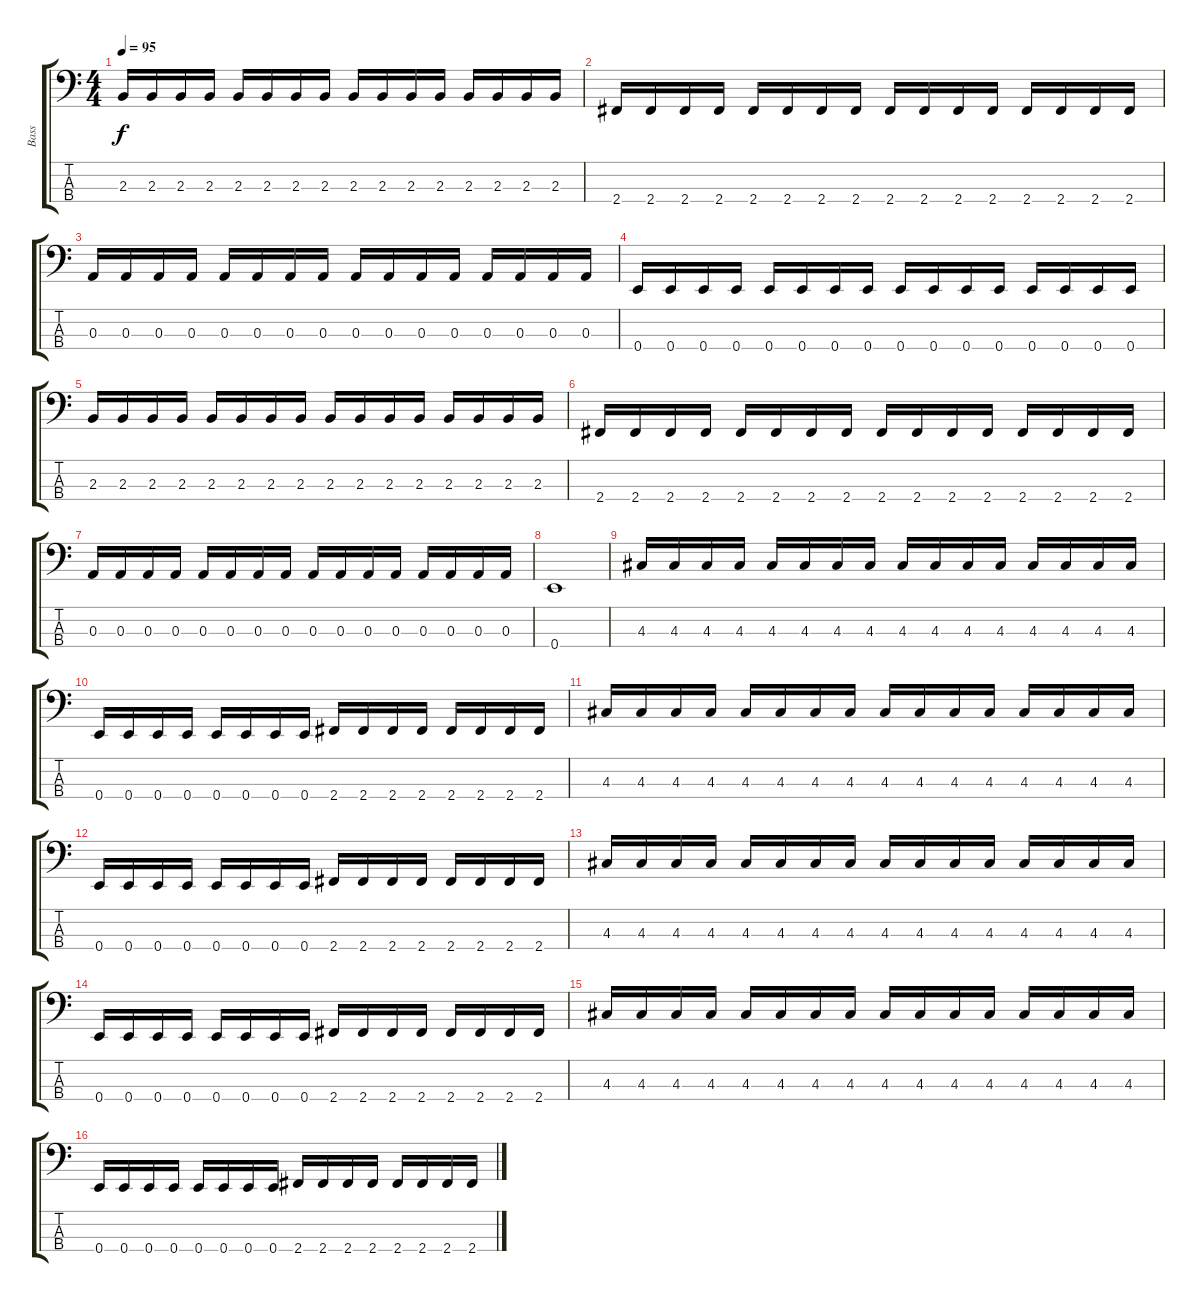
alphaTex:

\track ("Bass" "Bass") {instrument electricbasspick}
\staff {score tabs}
\tuning (G2 D2 A1 E1) {hide}
\ts (4 4)
\tempo 95
\clef f4
\ks c
2.3.16{dy f instrument electricbasspick} 2.3.16 2.3.16 2.3.16 2.3.16 2.3.16 2.3.16 2.3.16 2.3.16 2.3.16 2.3.16 2.3.16 2.3.16 2.3.16 2.3.16 2.3.16 |
2.4.16 2.4.16 2.4.16 2.4.16 2.4.16 2.4.16 2.4.16 2.4.16 2.4.16 2.4.16 2.4.16 2.4.16 2.4.16 2.4.16 2.4.16 2.4.16 |
0.3.16 0.3.16 0.3.16 0.3.16 0.3.16 0.3.16 0.3.16 0.3.16 0.3.16 0.3.16 0.3.16 0.3.16 0.3.16 0.3.16 0.3.16 0.3.16 |
0.4.16 0.4.16 0.4.16 0.4.16 0.4.16 0.4.16 0.4.16 0.4.16 0.4.16 0.4.16 0.4.16 0.4.16 0.4.16 0.4.16 0.4.16 0.4.16 |
2.3.16 2.3.16 2.3.16 2.3.16 2.3.16 2.3.16 2.3.16 2.3.16 2.3.16 2.3.16 2.3.16 2.3.16 2.3.16 2.3.16 2.3.16 2.3.16 |
2.4.16 2.4.16 2.4.16 2.4.16 2.4.16 2.4.16 2.4.16 2.4.16 2.4.16 2.4.16 2.4.16 2.4.16 2.4.16 2.4.16 2.4.16 2.4.16 |
0.3.16 0.3.16 0.3.16 0.3.16 0.3.16 0.3.16 0.3.16 0.3.16 0.3.16 0.3.16 0.3.16 0.3.16 0.3.16 0.3.16 0.3.16 0.3.16 |
0.4.1 |
4.3.16 4.3.16 4.3.16 4.3.16 4.3.16 4.3.16 4.3.16 4.3.16 4.3.16 4.3.16 4.3.16 4.3.16 4.3.16 4.3.16 4.3.16 4.3.16 |
0.4.16 0.4.16 0.4.16 0.4.16 0.4.16 0.4.16 0.4.16 0.4.16 2.4.16 2.4.16 2.4.16 2.4.16 2.4.16 2.4.16 2.4.16 2.4.16 |
4.3.16 4.3.16 4.3.16 4.3.16 4.3.16 4.3.16 4.3.16 4.3.16 4.3.16 4.3.16 4.3.16 4.3.16 4.3.16 4.3.16 4.3.16 4.3.16 |
0.4.16 0.4.16 0.4.16 0.4.16 0.4.16 0.4.16 0.4.16 0.4.16 2.4.16 2.4.16 2.4.16 2.4.16 2.4.16 2.4.16 2.4.16 2.4.16 |
4.3.16 4.3.16 4.3.16 4.3.16 4.3.16 4.3.16 4.3.16 4.3.16 4.3.16 4.3.16 4.3.16 4.3.16 4.3.16 4.3.16 4.3.16 4.3.16 |
0.4.16 0.4.16 0.4.16 0.4.16 0.4.16 0.4.16 0.4.16 0.4.16 2.4.16 2.4.16 2.4.16 2.4.16 2.4.16 2.4.16 2.4.16 2.4.16 |
4.3.16 4.3.16 4.3.16 4.3.16 4.3.16 4.3.16 4.3.16 4.3.16 4.3.16 4.3.16 4.3.16 4.3.16 4.3.16 4.3.16 4.3.16 4.3.16 |
0.4.16 0.4.16 0.4.16 0.4.16 0.4.16 0.4.16 0.4.16 0.4.16 2.4.16 2.4.16 2.4.16 2.4.16 2.4.16 2.4.16 2.4.16 2.4.16
